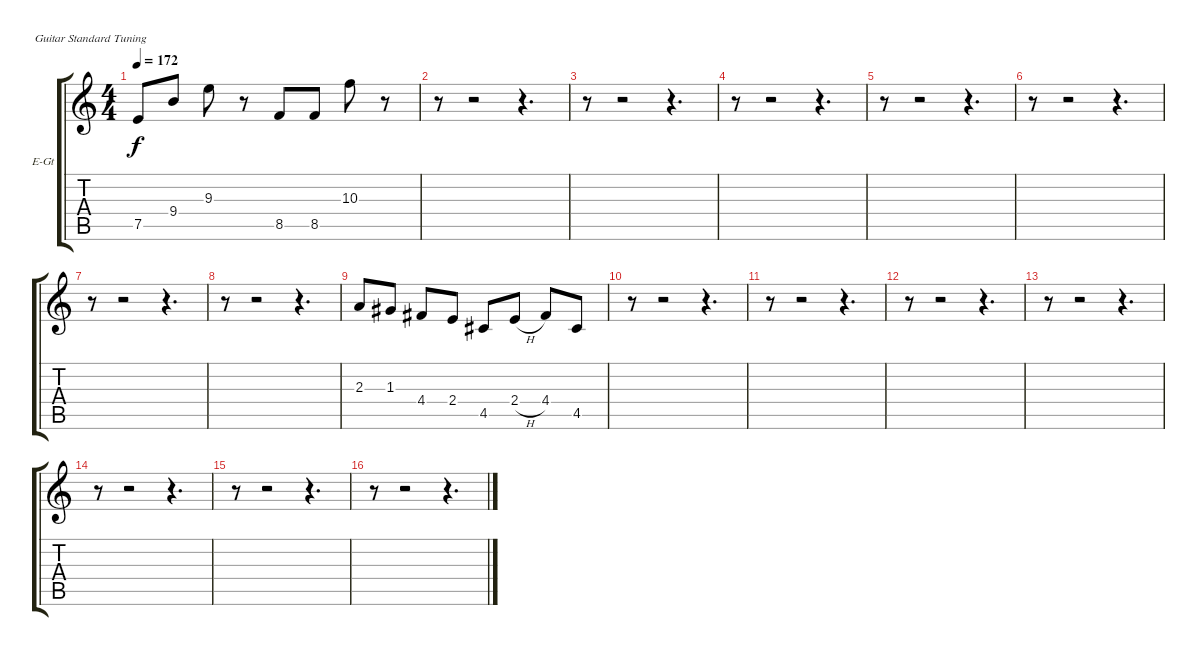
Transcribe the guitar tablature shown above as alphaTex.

\bracketExtendMode groupsimilarinstruments
\firstSystemTrackNameOrientation horizontal
\otherSystemsTrackNameOrientation horizontal
\track ("Гитара" "E-Gt") {instrument distortionguitar}
\staff {score tabs}
\tuning (E4 B3 G3 D3 A2 E2)
\ts (4 4)
\tempo 172
\clef g2
\ks c
7.5.8{dy f} 9.4.8 9.3.8 r.8 8.5.8 8.5.8 10.3.8 r.8 |
r.8 r.2 r.4{d} |
r.8 r.2 r.4{d} |
r.8 r.2 r.4{d} |
r.8 r.2 r.4{d} |
r.8 r.2 r.4{d} |
r.8 r.2 r.4{d} |
r.8 r.2 r.4{d} |
2.3.8 1.3.8 4.4.8 2.4.8 4.5.8 2.4{h}.8 4.4.8 4.5.8 |
r.8 r.2 r.4{d} |
r.8 r.2 r.4{d} |
r.8 r.2 r.4{d} |
r.8 r.2 r.4{d} |
r.8 r.2 r.4{d} |
r.8 r.2 r.4{d} |
r.8 r.2 r.4{d}
